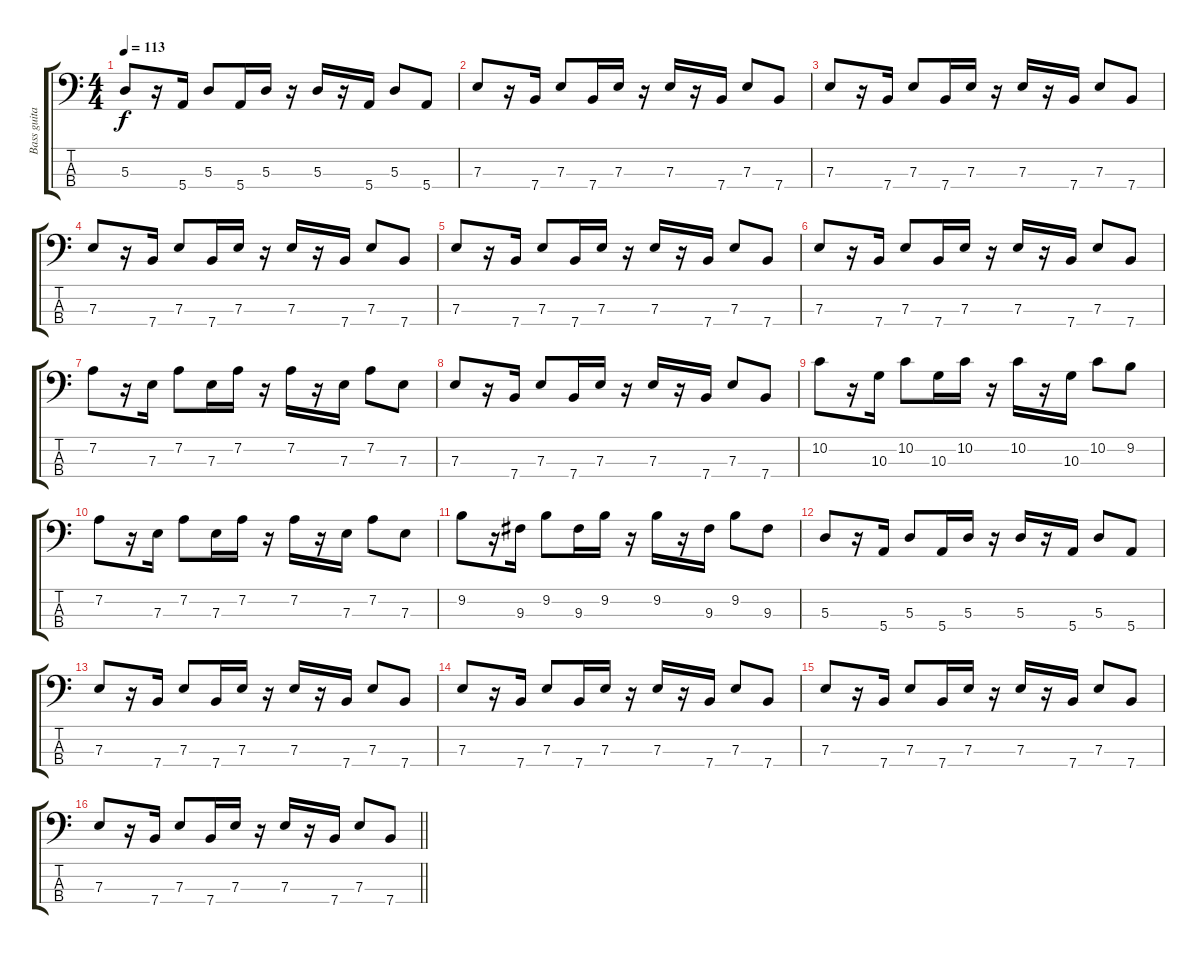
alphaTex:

\track ("Bass guitar" "Bass guita") {instrument electricbassfinger}
\staff {score tabs}
\tuning (G2 D2 A1 E1) {hide}
\ts (4 4)
\tempo 113
\clef f4
\ks c
5.3.8{dy f} r.16 5.4.16 5.3.8 5.4.16 5.3.16 r.16 5.3.16 r.16 5.4.16 5.3.8 5.4.8 |
7.3.8 r.16 7.4.16 7.3.8 7.4.16 7.3.16 r.16 7.3.16 r.16 7.4.16 7.3.8 7.4.8 |
7.3.8 r.16 7.4.16 7.3.8 7.4.16 7.3.16 r.16 7.3.16 r.16 7.4.16 7.3.8 7.4.8 |
7.3.8 r.16 7.4.16 7.3.8 7.4.16 7.3.16 r.16 7.3.16 r.16 7.4.16 7.3.8 7.4.8 |
7.3.8 r.16 7.4.16 7.3.8 7.4.16 7.3.16 r.16 7.3.16 r.16 7.4.16 7.3.8 7.4.8 |
7.3.8 r.16 7.4.16 7.3.8 7.4.16 7.3.16 r.16 7.3.16 r.16 7.4.16 7.3.8 7.4.8 |
7.2.8 r.16 7.3.16 7.2.8 7.3.16 7.2.16 r.16 7.2.16 r.16 7.3.16 7.2.8 7.3.8 |
7.3.8 r.16 7.4.16 7.3.8 7.4.16 7.3.16 r.16 7.3.16 r.16 7.4.16 7.3.8 7.4.8 |
10.2.8 r.16 10.3.16 10.2.8 10.3.16 10.2.16 r.16 10.2.16 r.16 10.3.16 10.2.8 9.2.8 |
7.2.8 r.16 7.3.16 7.2.8 7.3.16 7.2.16 r.16 7.2.16 r.16 7.3.16 7.2.8 7.3.8 |
9.2.8 r.16 9.3.16 9.2.8 9.3.16 9.2.16 r.16 9.2.16 r.16 9.3.16 9.2.8 9.3.8 |
5.3.8 r.16 5.4.16 5.3.8 5.4.16 5.3.16 r.16 5.3.16 r.16 5.4.16 5.3.8 5.4.8 |
7.3.8 r.16 7.4.16 7.3.8 7.4.16 7.3.16 r.16 7.3.16 r.16 7.4.16 7.3.8 7.4.8 |
7.3.8 r.16 7.4.16 7.3.8 7.4.16 7.3.16 r.16 7.3.16 r.16 7.4.16 7.3.8 7.4.8 |
7.3.8 r.16 7.4.16 7.3.8 7.4.16 7.3.16 r.16 7.3.16 r.16 7.4.16 7.3.8 7.4.8 |
\barLineRight lightlight
7.3.8 r.16 7.4.16 7.3.8 7.4.16 7.3.16 r.16 7.3.16 r.16 7.4.16 7.3.8 7.4.8
